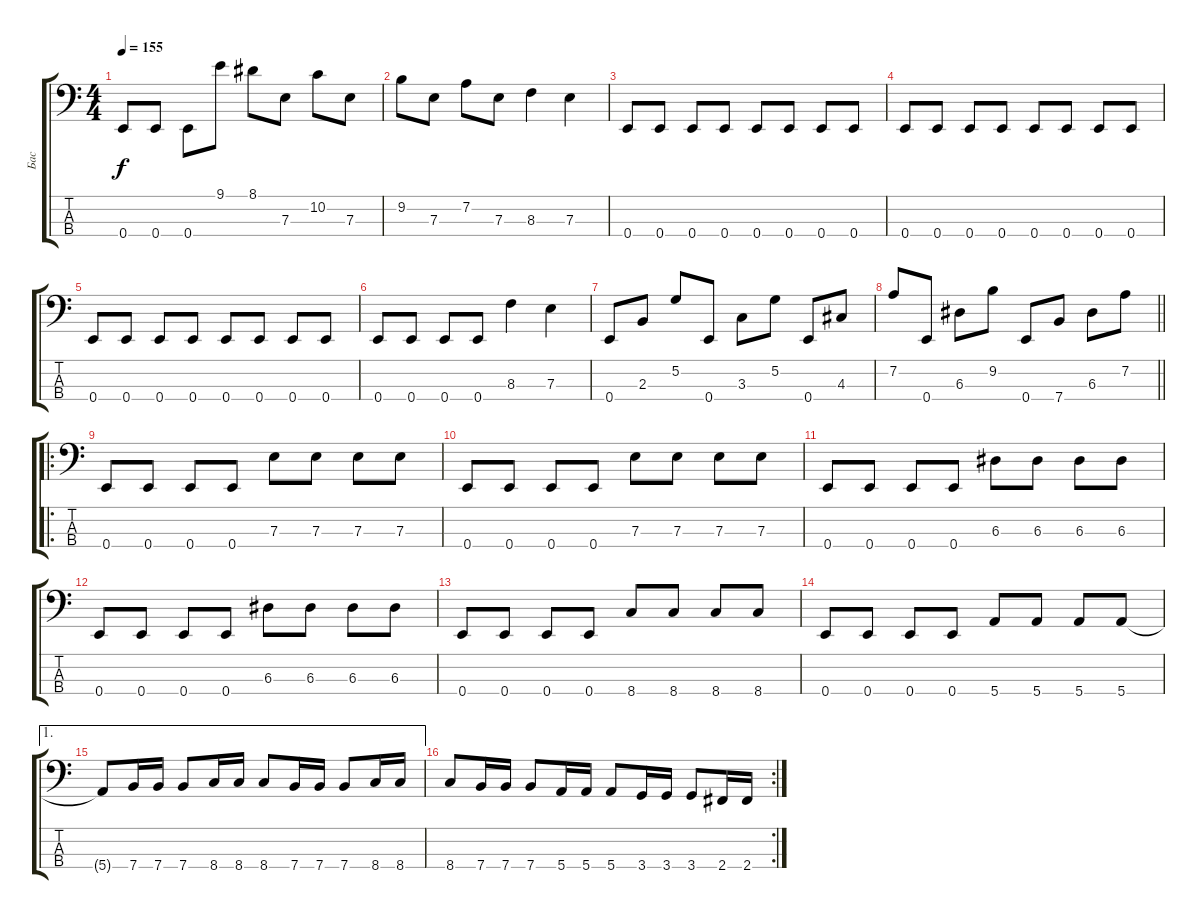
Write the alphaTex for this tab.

\track ("Бас" "Бас") {instrument electricbassfinger}
\staff {score tabs}
\tuning (G2 D2 A1 E1) {hide}
\ts (4 4)
\tempo 155
\clef f4
\ks c
0.4.8{dy f} 0.4.8 0.4.8 9.1.8 8.1.8 7.3.8 10.2.8 7.3.8 |
9.2.8 7.3.8 7.2.8 7.3.8 8.3.4 7.3.4 |
0.4.8 0.4.8 0.4.8 0.4.8 0.4.8 0.4.8 0.4.8 0.4.8 |
0.4.8 0.4.8 0.4.8 0.4.8 0.4.8 0.4.8 0.4.8 0.4.8 |
0.4.8 0.4.8 0.4.8 0.4.8 0.4.8 0.4.8 0.4.8 0.4.8 |
0.4.8 0.4.8 0.4.8 0.4.8 8.3.4 7.3.4 |
0.4.8 2.3.8 5.2.8 0.4.8 3.3.8 5.2.8 0.4.8 4.3.8 |
\barLineRight lightlight
7.2.8 0.4.8 6.3.8 9.2.8 0.4.8 7.4.8 6.3.8 7.2.8 |
\ro
0.4.8 0.4.8 0.4.8 0.4.8 7.3.8 7.3.8 7.3.8 7.3.8 |
0.4.8 0.4.8 0.4.8 0.4.8 7.3.8 7.3.8 7.3.8 7.3.8 |
0.4.8 0.4.8 0.4.8 0.4.8 6.3.8 6.3.8 6.3.8 6.3.8 |
0.4.8 0.4.8 0.4.8 0.4.8 6.3.8 6.3.8 6.3.8 6.3.8 |
0.4.8 0.4.8 0.4.8 0.4.8 8.4.8 8.4.8 8.4.8 8.4.8 |
0.4.8 0.4.8 0.4.8 0.4.8 5.4.8 5.4.8 5.4.8 5.4.8 |
\ae 1
5.4{t}.8 7.4.16 7.4.16 7.4.8 8.4.16 8.4.16 8.4.8 7.4.16 7.4.16 7.4.8 8.4.16 8.4.16 |
\rc 2
8.4.8 7.4.16 7.4.16 7.4.8 5.4.16 5.4.16 5.4.8 3.4.16 3.4.16 3.4.8 2.4.16 2.4.16
